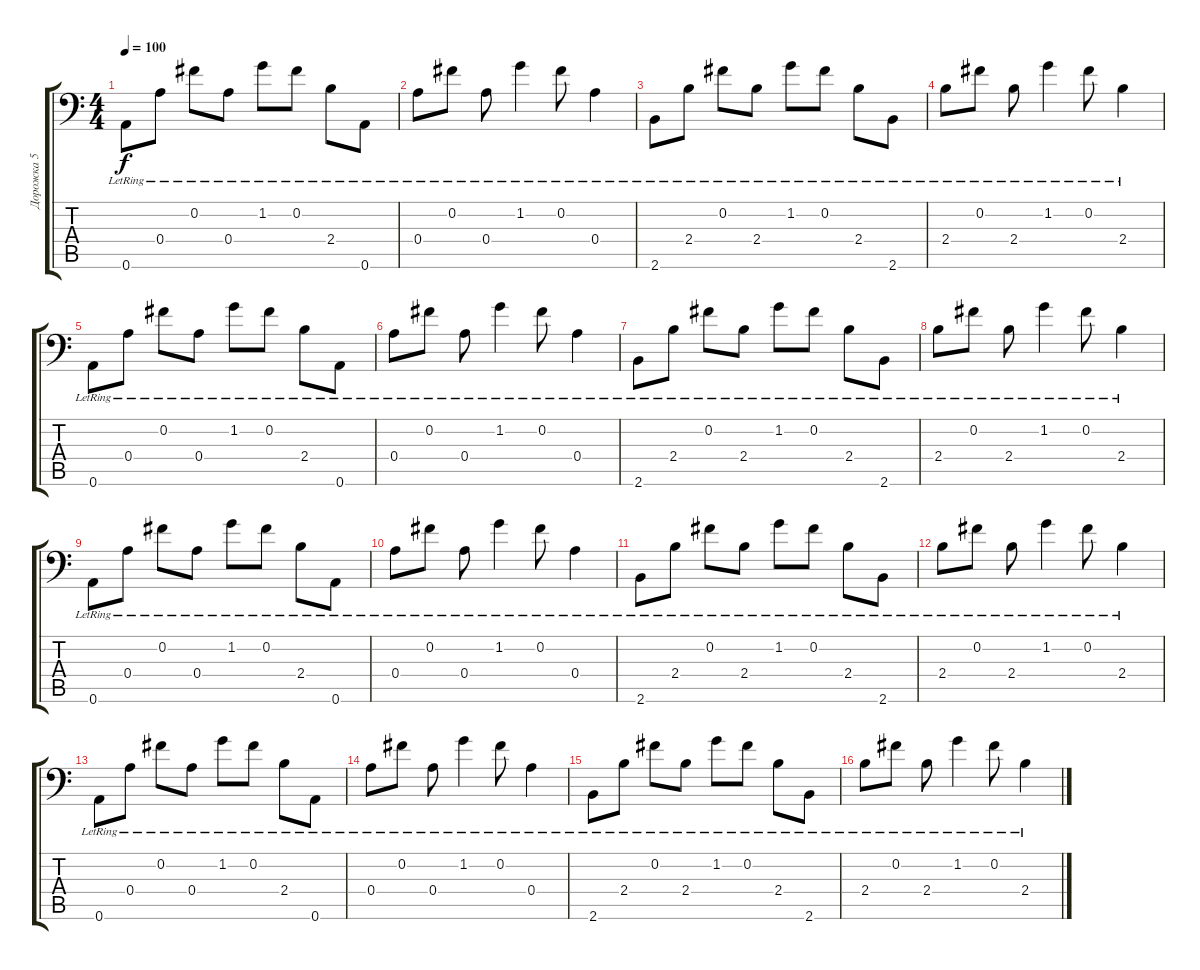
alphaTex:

\track ("Дорожка 5" "Дорожка 5") {instrument electricguitarclean}
\staff {score tabs}
\tuning (B3 Gb3 D3 A2 E2 A1) {hide}
\ts (4 4)
\tempo 100
\clef f4
\ks c
0.6{lr}.8{dy f} 0.4{lr}.8 0.2{lr}.8 0.4{lr}.8 1.2{lr}.8 0.2{lr}.8 2.4{lr}.8 0.6{lr}.8 |
0.4{lr}.8 0.2{lr}.8 0.4{lr}.8 1.2{lr}.4 0.2{lr}.8 0.4{lr}.4 |
2.6{lr}.8 2.4{lr}.8 0.2{lr}.8 2.4{lr}.8 1.2{lr}.8 0.2{lr}.8 2.4{lr}.8 2.6{lr}.8 |
2.4{lr}.8 0.2{lr}.8 2.4{lr}.8 1.2{lr}.4 0.2{lr}.8 2.4{lr}.4 |
0.6{lr}.8 0.4{lr}.8 0.2{lr}.8 0.4{lr}.8 1.2{lr}.8 0.2{lr}.8 2.4{lr}.8 0.6{lr}.8 |
0.4{lr}.8 0.2{lr}.8 0.4{lr}.8 1.2{lr}.4 0.2{lr}.8 0.4{lr}.4 |
2.6{lr}.8 2.4{lr}.8 0.2{lr}.8 2.4{lr}.8 1.2{lr}.8 0.2{lr}.8 2.4{lr}.8 2.6{lr}.8 |
2.4{lr}.8 0.2{lr}.8 2.4{lr}.8 1.2{lr}.4 0.2{lr}.8 2.4{lr}.4 |
0.6{lr}.8 0.4{lr}.8 0.2{lr}.8 0.4{lr}.8 1.2{lr}.8 0.2{lr}.8 2.4{lr}.8 0.6{lr}.8 |
0.4{lr}.8 0.2{lr}.8 0.4{lr}.8 1.2{lr}.4 0.2{lr}.8 0.4{lr}.4 |
2.6{lr}.8 2.4{lr}.8 0.2{lr}.8 2.4{lr}.8 1.2{lr}.8 0.2{lr}.8 2.4{lr}.8 2.6{lr}.8 |
2.4{lr}.8 0.2{lr}.8 2.4{lr}.8 1.2{lr}.4 0.2{lr}.8 2.4{lr}.4 |
0.6{lr}.8 0.4{lr}.8 0.2{lr}.8 0.4{lr}.8 1.2{lr}.8 0.2{lr}.8 2.4{lr}.8 0.6{lr}.8 |
0.4{lr}.8 0.2{lr}.8 0.4{lr}.8 1.2{lr}.4 0.2{lr}.8 0.4{lr}.4 |
2.6{lr}.8 2.4{lr}.8 0.2{lr}.8 2.4{lr}.8 1.2{lr}.8 0.2{lr}.8 2.4{lr}.8 2.6{lr}.8 |
2.4{lr}.8 0.2{lr}.8 2.4{lr}.8 1.2{lr}.4 0.2{lr}.8 2.4{lr}.4
